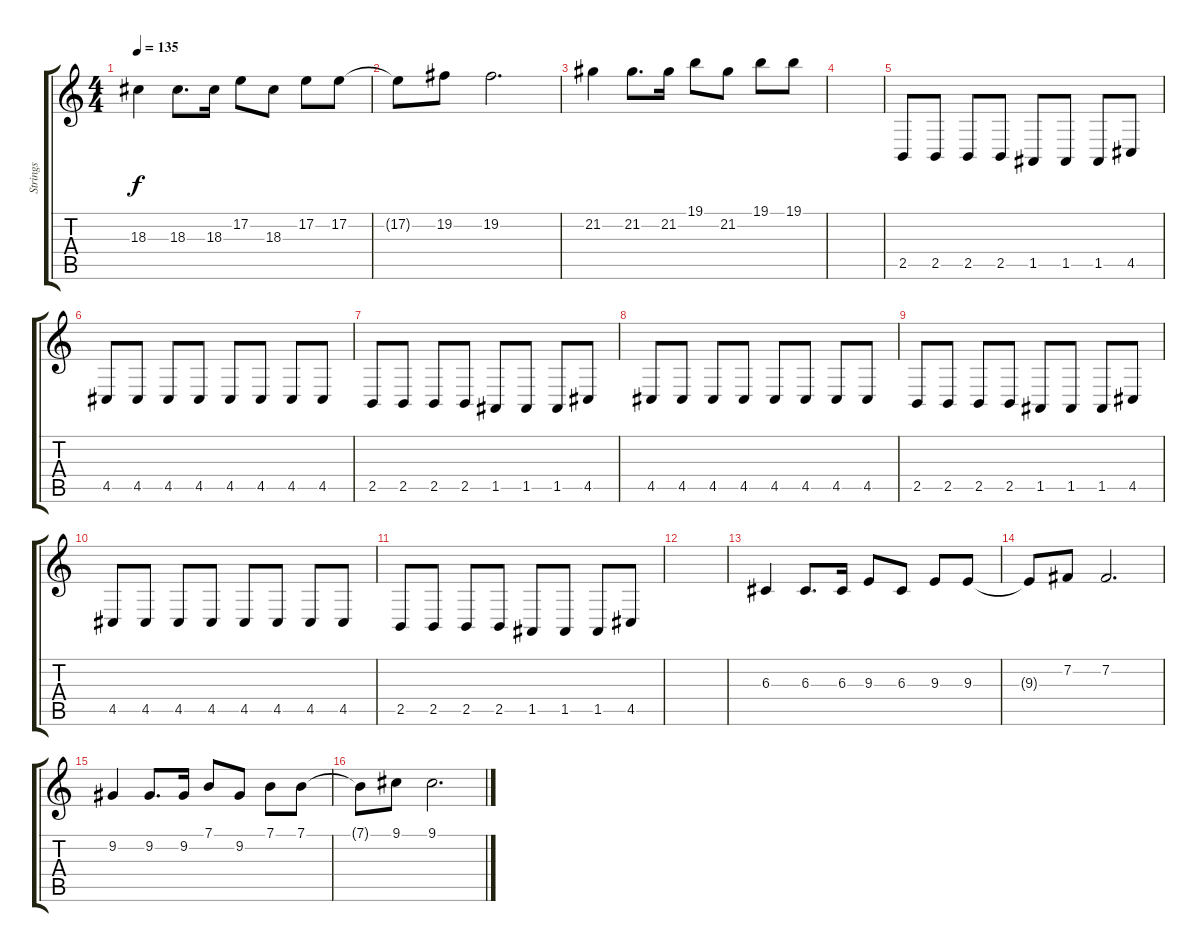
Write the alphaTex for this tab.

\track ("Strings" "Strings") {instrument stringensemble1}
\staff {score tabs}
\tuning (E4 B3 G3 D3 A2 E2) {hide}
\ts (4 4)
\tempo 135
\clef g2
\ks c
18.3.4{dy f} 18.3.8{d} 18.3.16 17.2.8 18.3.8 17.2.8 17.2.8 |
17.2{t}.8 19.2.8 19.2.2{d} |
21.2.4 21.2.8{d} 21.2.16 19.1.8 21.2.8 19.1.8 19.1.8 |
|
2.5.8{volume 16 instrument stringensemble1} 2.5.8 2.5.8 2.5.8 1.5.8 1.5.8 1.5.8 4.5.8 |
4.5.8 4.5.8 4.5.8 4.5.8 4.5.8 4.5.8 4.5.8 4.5.8 |
2.5.8{volume 16 instrument stringensemble1} 2.5.8 2.5.8 2.5.8 1.5.8 1.5.8 1.5.8 4.5.8 |
4.5.8 4.5.8 4.5.8 4.5.8 4.5.8 4.5.8 4.5.8 4.5.8 |
2.5.8{volume 16 instrument stringensemble1} 2.5.8 2.5.8 2.5.8 1.5.8 1.5.8 1.5.8 4.5.8 |
4.5.8 4.5.8 4.5.8 4.5.8 4.5.8 4.5.8 4.5.8 4.5.8 |
2.5.8{volume 16 instrument stringensemble1} 2.5.8 2.5.8 2.5.8 1.5.8 1.5.8 1.5.8 4.5.8 |
|
6.3.4{instrument synthbrass1} 6.3.8{d} 6.3.16 9.3.8 6.3.8 9.3.8 9.3.8 |
9.3{t}.8 7.2.8 7.2.2{d} |
9.2.4 9.2.8{d} 9.2.16 7.1.8 9.2.8 7.1.8 7.1.8 |
7.1{t}.8 9.1.8 9.1.2{d}
